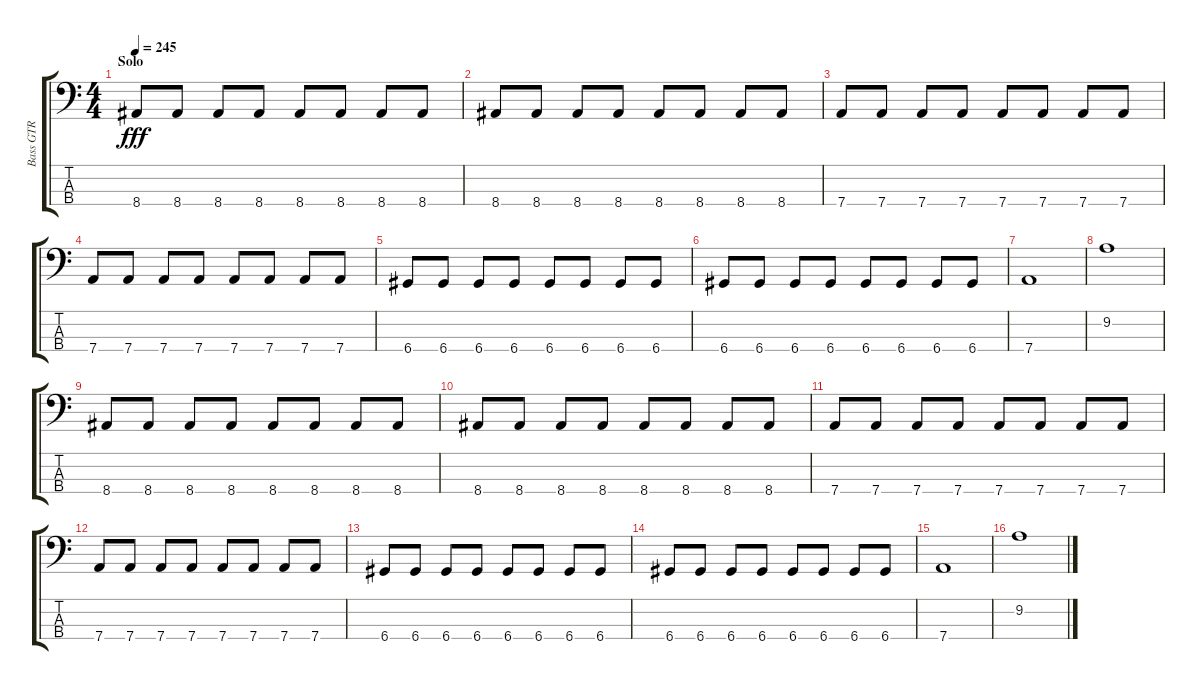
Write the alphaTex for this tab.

\track ("Bass GTR" "Bass GTR") {instrument electricbassfinger}
\staff {score tabs}
\tuning (F2 C2 G1 D1) {hide}
\ts (4 4)
\section ("" "Solo")
\tempo 245
\clef f4
\ks aminor
8.4.8{dy fff} 8.4.8 8.4.8 8.4.8 8.4.8 8.4.8 8.4.8 8.4.8 |
8.4.8 8.4.8 8.4.8 8.4.8 8.4.8 8.4.8 8.4.8 8.4.8 |
7.4.8 7.4.8 7.4.8 7.4.8 7.4.8 7.4.8 7.4.8 7.4.8 |
7.4.8 7.4.8 7.4.8 7.4.8 7.4.8 7.4.8 7.4.8 7.4.8 |
6.4.8 6.4.8 6.4.8 6.4.8 6.4.8 6.4.8 6.4.8 6.4.8 |
6.4.8 6.4.8 6.4.8 6.4.8 6.4.8 6.4.8 6.4.8 6.4.8 |
7.4.1 |
9.2.1 |
8.4.8 8.4.8 8.4.8 8.4.8 8.4.8 8.4.8 8.4.8 8.4.8 |
8.4.8 8.4.8 8.4.8 8.4.8 8.4.8 8.4.8 8.4.8 8.4.8 |
7.4.8 7.4.8 7.4.8 7.4.8 7.4.8 7.4.8 7.4.8 7.4.8 |
7.4.8 7.4.8 7.4.8 7.4.8 7.4.8 7.4.8 7.4.8 7.4.8 |
6.4.8 6.4.8 6.4.8 6.4.8 6.4.8 6.4.8 6.4.8 6.4.8 |
6.4.8 6.4.8 6.4.8 6.4.8 6.4.8 6.4.8 6.4.8 6.4.8 |
7.4.1 |
9.2.1
